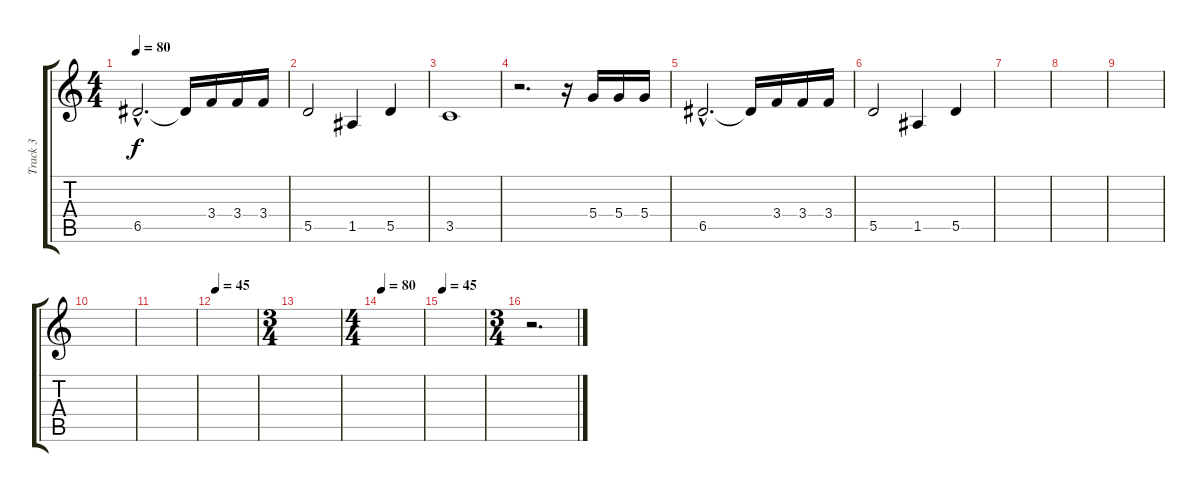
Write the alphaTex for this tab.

\track ("Track 3" "Track 3") {instrument overdrivenguitar}
\staff {score tabs}
\tuning (E4 B3 G3 D3 A2 D2) {hide}
\ts (4 4)
\tempo 80
\clef g2
\ks c
6.5{hac}.2{d dy f} 6.5{t}.16 3.4.16 3.4.16 3.4.16 |
5.5.2 1.5.4 5.5.4 |
3.5.1 |
r.2{d} r.16 5.4.16 5.4.16 5.4.16 |
6.5{hac}.2{d} 6.5{t}.16 3.4.16 3.4.16 3.4.16 |
5.5.2 1.5.4 5.5.4 |
|
|
|
|
|
\tempo 45
|
\ts (3 4)
|
\ts (4 4)
\tempo 80
|
\tempo 45
|
\ts (3 4)
r.2{d}
